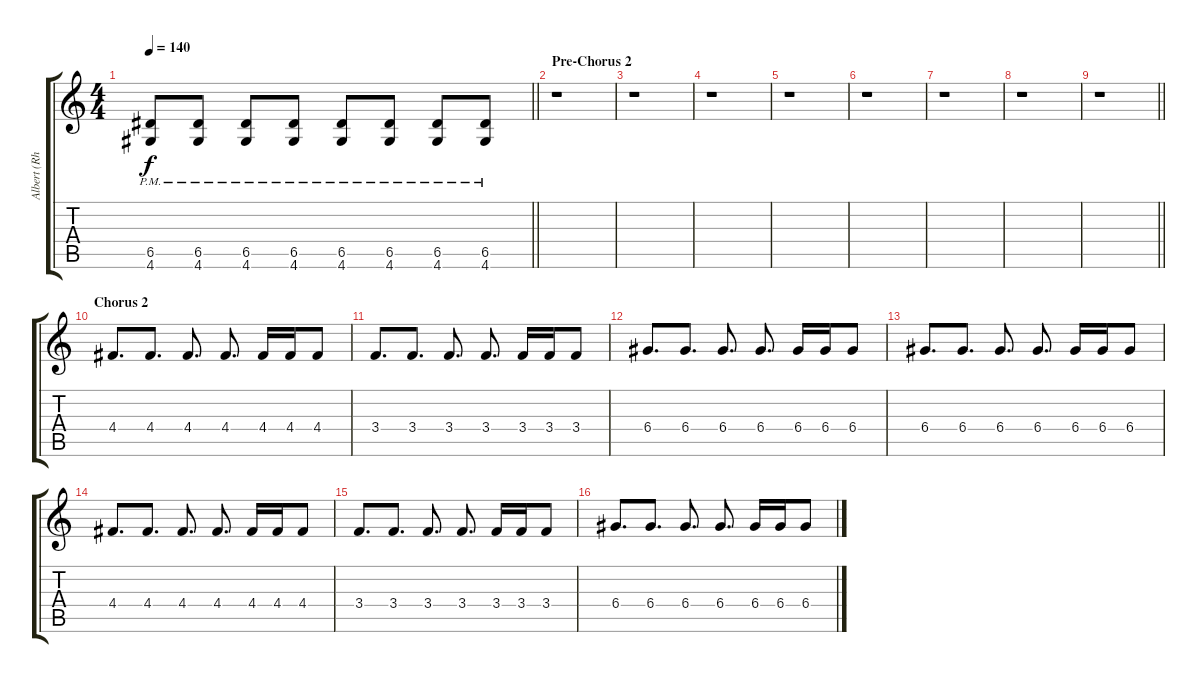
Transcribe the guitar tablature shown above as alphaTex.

\track ("Albert (Rhythm)" "Albert (Rh") {instrument overdrivenguitar}
\staff {score tabs}
\tuning (E4 B3 G3 D3 A2 E2) {hide}
\ts (4 4)
\tempo 140
\clef g2
\barLineRight lightlight
\ks c
(6.5{pm} 4.6{pm}).8{dy f} (6.5{pm} 4.6{pm}).8 (6.5{pm} 4.6{pm}).8 (6.5{pm} 4.6{pm}).8 (6.5{pm} 4.6{pm}).8 (6.5{pm} 4.6{pm}).8 (6.5{pm} 4.6{pm}).8 (6.5{pm} 4.6{pm}).8 |
\section ("" "Pre-Chorus 2")
r.1 |
r.1 |
r.1 |
r.1 |
r.1 |
r.1 |
r.1 |
\barLineRight lightlight
r.1 |
\section ("" "Chorus 2")
4.4.8{d} 4.4.8{d} 4.4.8{d} 4.4.8{d} 4.4.16 4.4.16 4.4.8 |
3.4.8{d} 3.4.8{d} 3.4.8{d} 3.4.8{d} 3.4.16 3.4.16 3.4.8 |
6.4.8{d} 6.4.8{d} 6.4.8{d} 6.4.8{d} 6.4.16 6.4.16 6.4.8 |
6.4.8{d} 6.4.8{d} 6.4.8{d} 6.4.8{d} 6.4.16 6.4.16 6.4.8 |
4.4.8{d} 4.4.8{d} 4.4.8{d} 4.4.8{d} 4.4.16 4.4.16 4.4.8 |
3.4.8{d} 3.4.8{d} 3.4.8{d} 3.4.8{d} 3.4.16 3.4.16 3.4.8 |
6.4.8{d} 6.4.8{d} 6.4.8{d} 6.4.8{d} 6.4.16 6.4.16 6.4.8
